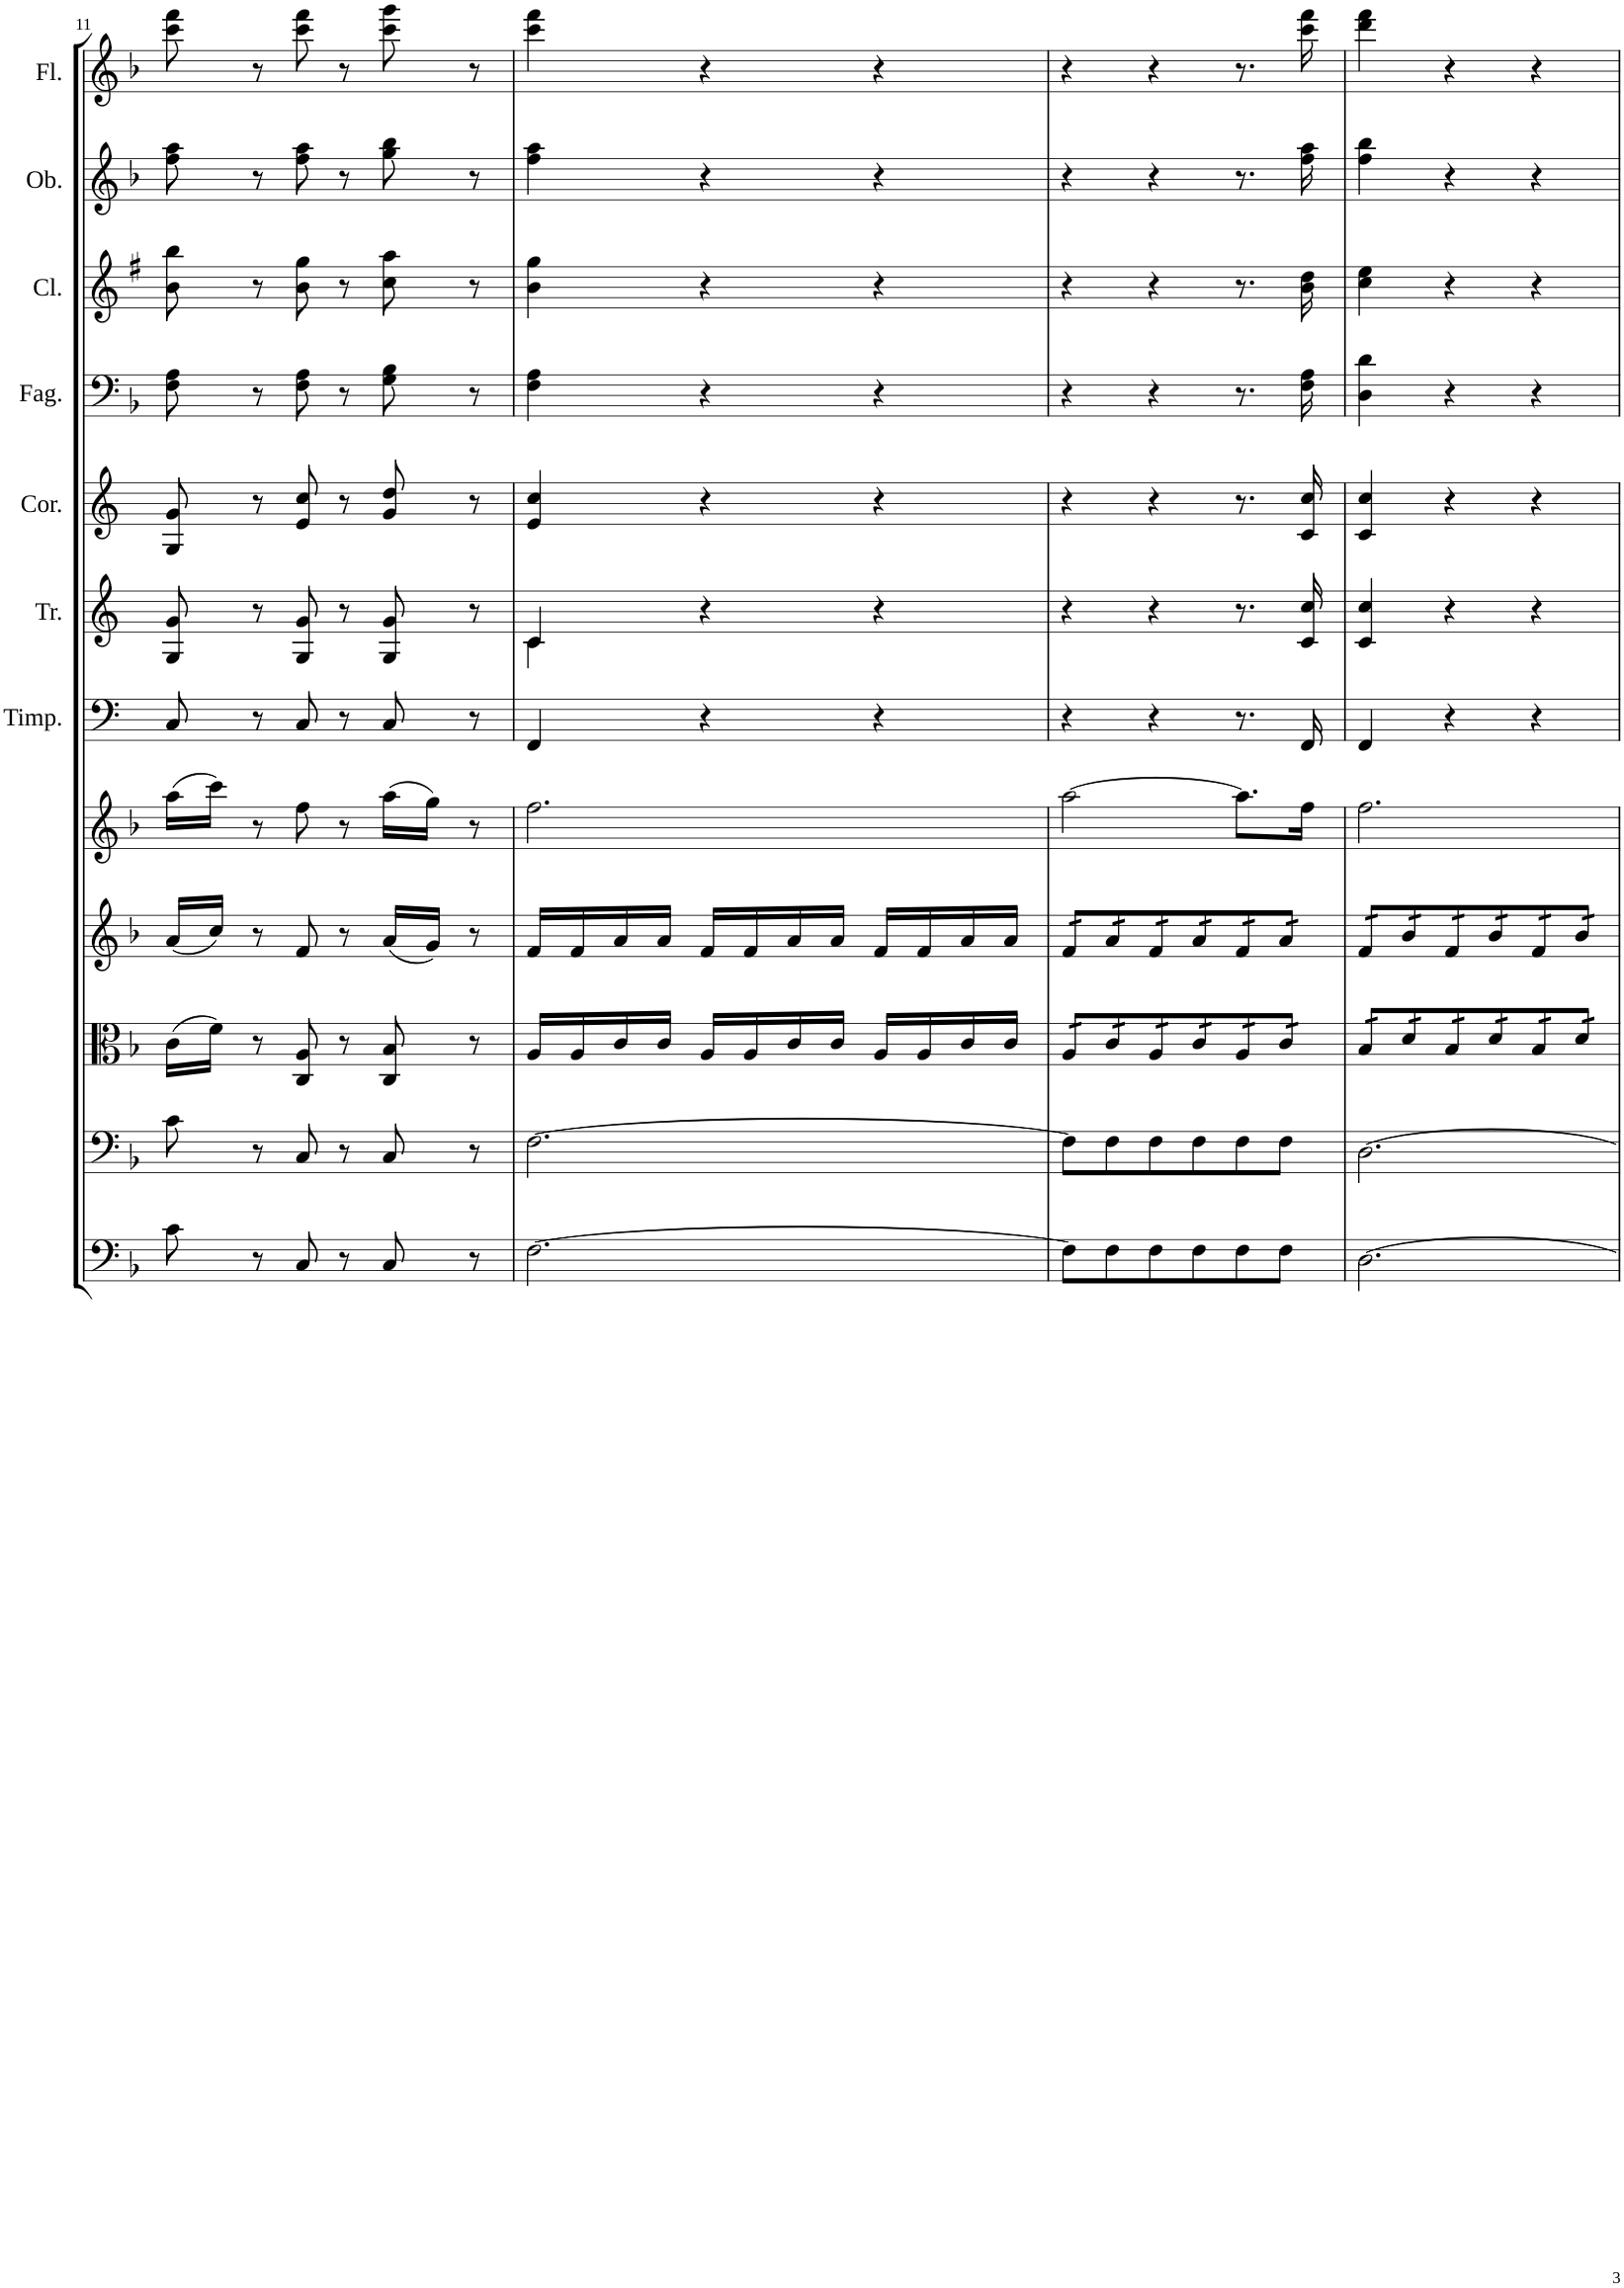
**kern	**kern	**kern	**kern	**kern	**kern	**kern	**kern	**kern	**kern	**kern	**kern
*part12	*part11	*part10	*part9	*part8	*part7	*part6	*part5	*part4	*part3	*part2	*part1
*staff12	*staff11	*staff10	*staff9	*staff8	*staff7	*staff6	*staff5	*staff4	*staff3	*staff2	*staff1
*I"Basso	*I"Violoncello	*I"Viola	*I"Violino II	*I"Violino I	*I"Timpani in F.C.	*I"Trombe in F	*I"Corni in F	*I"Fagotti	*I"Clarinetti in B	*I"Oboi	*I"Flauti
*	*	*	*	*	*I'Timp.	*I'Tr.	*I'Cor.	*I'Fag.	*I'Cl.	*I'Ob.	*I'Fl.
!!LO:PB:g=z
*clefF4	*clefF4	*clefC3	*clefG2	*clefG2	*clefF4	*clefG2	*clefG2	*clefF4	*clefG2	*clefG2	*clefG2
*Trd7c12	*	*	*	*	*	*Trd-3c-5	*Trd4c7	*	*Trd1c2	*	*
*k[b-]	*k[b-]	*k[b-]	*k[b-]	*k[b-]	*k[]	*k[]	*k[]	*k[b-]	*k[f#]	*k[b-]	*k[b-]
*M3/4	*M3/4	*M3/4	*M3/4	*M3/4	*M3/4	*M3/4	*M3/4	*M3/4	*M3/4	*M3/4	*M3/4
=11	=11	=11	=11	=11	=11	=11	=11	=11	=11	=11	=11
8c\	8c\	(16c\LL	(16a/LL	(16aa\LL	8C/	8G/ 8g/	8G/ 8g/	8F\ 8A\	8b\ 8bb\	8ff\ 8aa\	8ccc\ 8fff\
.	.	16f\JJ)	16cc/JJ)	16ccc\JJ)	.	.	.	.	.	.	.
8r	8r	8r	8r	8r	8r	8r	8r	8r	8r	8r	8r
8C/	8C/	8C/ 8A/	8f/	8ff\	8C/	8G/ 8g/	8e/ 8cc/	8F\ 8A\	8b\ 8gg\	8ff\ 8aa\	8ccc\ 8fff\
8r	8r	8r	8r	8r	8r	8r	8r	8r	8r	8r	8r
8C/	8C/	8C/ 8B-/	(16a/LL	(16aa\LL	8C/	8G/ 8g/	8g/ 8dd/	8G\ 8B-\	8cc\ 8aa\	8gg\ 8bb-\	8ccc\ 8ggg\
.	.	.	16g/JJ)	16gg\JJ)	.	.	.	.	.	.	.
8r	8r	8r	8r	8r	8r	8r	8r	8r	8r	8r	8r
=12	=12	=12	=12	=12	=12	=12	=12	=12	=12	=12	=12
*	*	*	*	*	*	*^	*	*	*	*	*
[2.F\	[2.F\	16A/LL	16f/LL	2.ff\	4FF/	4c/	4c\	4e/ 4cc/	4F\ 4A\	4b\ 4gg\	4ff\ 4aa\	4ccc\ 4fff\
.	.	16A/	16f/	.	.	.	.	.	.	.	.	.
.	.	16c/	16a/	.	.	.	.	.	.	.	.	.
.	.	16c/JJ	16a/JJ	.	.	.	.	.	.	.	.	.
.	.	16A/LL	16f/LL	.	4r	4r	2ryy	4r	4r	4r	4r	4r
.	.	16A/	16f/	.	.	.	.	.	.	.	.	.
.	.	16c/	16a/	.	.	.	.	.	.	.	.	.
.	.	16c/JJ	16a/JJ	.	.	.	.	.	.	.	.	.
.	.	16A/LL	16f/LL	.	4r	4r	.	4r	4r	4r	4r	4r
.	.	16A/	16f/	.	.	.	.	.	.	.	.	.
.	.	16c/	16a/	.	.	.	.	.	.	.	.	.
.	.	16c/JJ	16a/JJ	.	.	.	.	.	.	.	.	.
*	*	*	*	*	*	*v	*v	*	*	*	*	*
=13	=13	=13	=13	=13	=13	=13	=13	=13	=13	=13	=13
*	*	*tremolo	*	*	*	*	*	*	*	*	*
*	*	*	*tremolo	*	*	*	*	*	*	*	*
8F\L]	8F\L]	16A/LL	16f/LL	[2aa\	4r	4r	4r	4r	4r	4r	4r
.	.	16A/	16f/	.	.	.	.	.	.	.	.
8F\	8F\	16c/	16a/	.	.	.	.	.	.	.	.
.	.	16c/	16a/	.	.	.	.	.	.	.	.
8F\	8F\	16A/	16f/	.	4r	4r	4r	4r	4r	4r	4r
.	.	16A/	16f/	.	.	.	.	.	.	.	.
8F\	8F\	16c/	16a/	.	.	.	.	.	.	.	.
.	.	16c/	16a/	.	.	.	.	.	.	.	.
8F\	8F\	16A/	16f/	8.aa\L]	8.r	8.r	8.r	8.r	8.r	8.r	8.r
.	.	16A/	16f/	.	.	.	.	.	.	.	.
8F\J	8F\J	16c/	16a/	.	.	.	.	.	.	.	.
.	.	16c/JJ	16a/JJ	16ff\Jk	16FF/	16c/ 16cc/	16c/ 16cc/	16F\ 16A\	16b\ 16dd\	16ff\ 16aa\	16ccc\ 16fff\
=14	=14	=14	=14	=14	=14	=14	=14	=14	=14	=14	=14
[2.D\	[2.D\	16B-/LL	16f/LL	2.ff\	4FF/	4c/ 4cc/	4c/ 4cc/	4D\ 4d\	4cc\ 4ee\	4ff\ 4bb-\	4ddd\ 4fff\
.	.	16B-/	16f/	.	.	.	.	.	.	.	.
.	.	16d/	16b-/	.	.	.	.	.	.	.	.
.	.	16d/	16b-/	.	.	.	.	.	.	.	.
.	.	16B-/	16f/	.	4r	4r	4r	4r	4r	4r	4r
.	.	16B-/	16f/	.	.	.	.	.	.	.	.
.	.	16d/	16b-/	.	.	.	.	.	.	.	.
.	.	16d/	16b-/	.	.	.	.	.	.	.	.
.	.	16B-/	16f/	.	4r	4r	4r	4r	4r	4r	4r
.	.	16B-/	16f/	.	.	.	.	.	.	.	.
.	.	16d/	16b-/	.	.	.	.	.	.	.	.
.	.	16d/JJ	16b-/JJ	.	.	.	.	.	.	.	.
*	*	*	*Xtremolo	*	*	*	*	*	*	*	*
*	*	*Xtremolo	*	*	*	*	*	*	*	*	*
=	=	=	=	=	=	=	=	=	=	=	=
*-	*-	*-	*-	*-	*-	*-	*-	*-	*-	*-	*-
